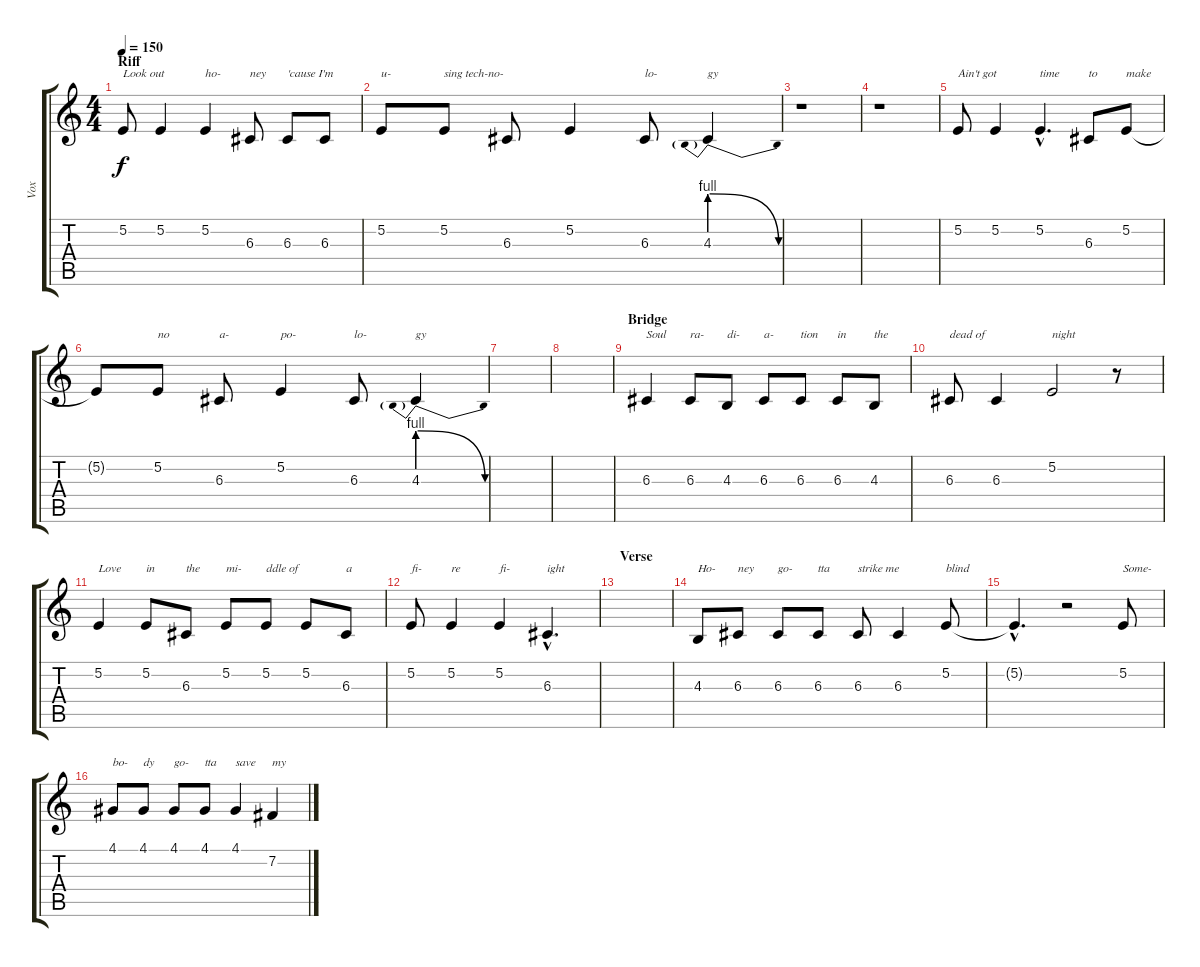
\track ("Vox" "Vox") {instrument oboe}
\staff {score tabs}
\tuning (E4 B3 G3 D3 A2 E2) {hide}
\ts (4 4)
\section ("" "Riff")
\tempo 150
\clef g2
\ks c
5.2.8{txt "Look out" dy f} 5.2.4 5.2.4{txt "ho-"} 6.3.8{txt "ney"} 6.3.8{txt "'cause I'm"} 6.3.8 |
5.2.8{txt "u-"} 5.2.8{txt "sing tech-no-"} 6.3.8 5.2.4 6.3.8{txt "lo-"} 4.3{be (prebendrelease 0 4 60 0)}.4{txt "gy"} |
r.1 |
r.1 |
\section ("" "")
5.2.8{txt "Ain't got"} 5.2.4 5.2{hac}.4{d txt "time"} 6.3.8{txt "to"} 5.2.8{txt "make"} |
5.2{t}.8 5.2.8{txt "no"} 6.3.8{txt "a-"} 5.2.4{txt "po-"} 6.3.8{txt "lo-"} 4.3{be (prebendrelease 0 4 60 0)}.4{txt "gy"} |
|
|
\section ("" "Bridge")
6.3.4{txt "Soul"} 6.3.8{txt "ra-"} 4.3.8{txt "di-"} 6.3.8{txt "a-"} 6.3.8{txt "tion"} 6.3.8{txt "in"} 4.3.8{txt "the"} |
6.3.8{txt "dead of"} 6.3.4 5.2.2{txt "night"} r.8 |
\section ("" "")
5.2.4{txt "Love"} 5.2.8{txt "in"} 6.3.8{txt "the"} 5.2.8{txt "mi-"} 5.2.8{txt "ddle of"} 5.2.8 6.3.8{txt "a"} |
5.2.8{txt "fi-"} 5.2.4{txt "re"} 5.2.4{txt "fi-"} 6.3{hac}.4{d txt "ight"} |
\section ("" "Verse")
|
4.3.8{txt "Ho-"} 6.3.8{txt "ney"} 6.3.8{txt "go-"} 6.3.8{txt "tta"} 6.3.8{txt "strike me"} 6.3.4 5.2.8{txt "blind"} |
5.2{hac t}.4{d} r.2 5.2.8{txt "Some-"} |
4.1.8{txt "bo-"} 4.1.8{txt "dy"} 4.1.8{txt "go-"} 4.1.8{txt "tta"} 4.1.4{txt "save"} 7.2.4{txt "my"}
